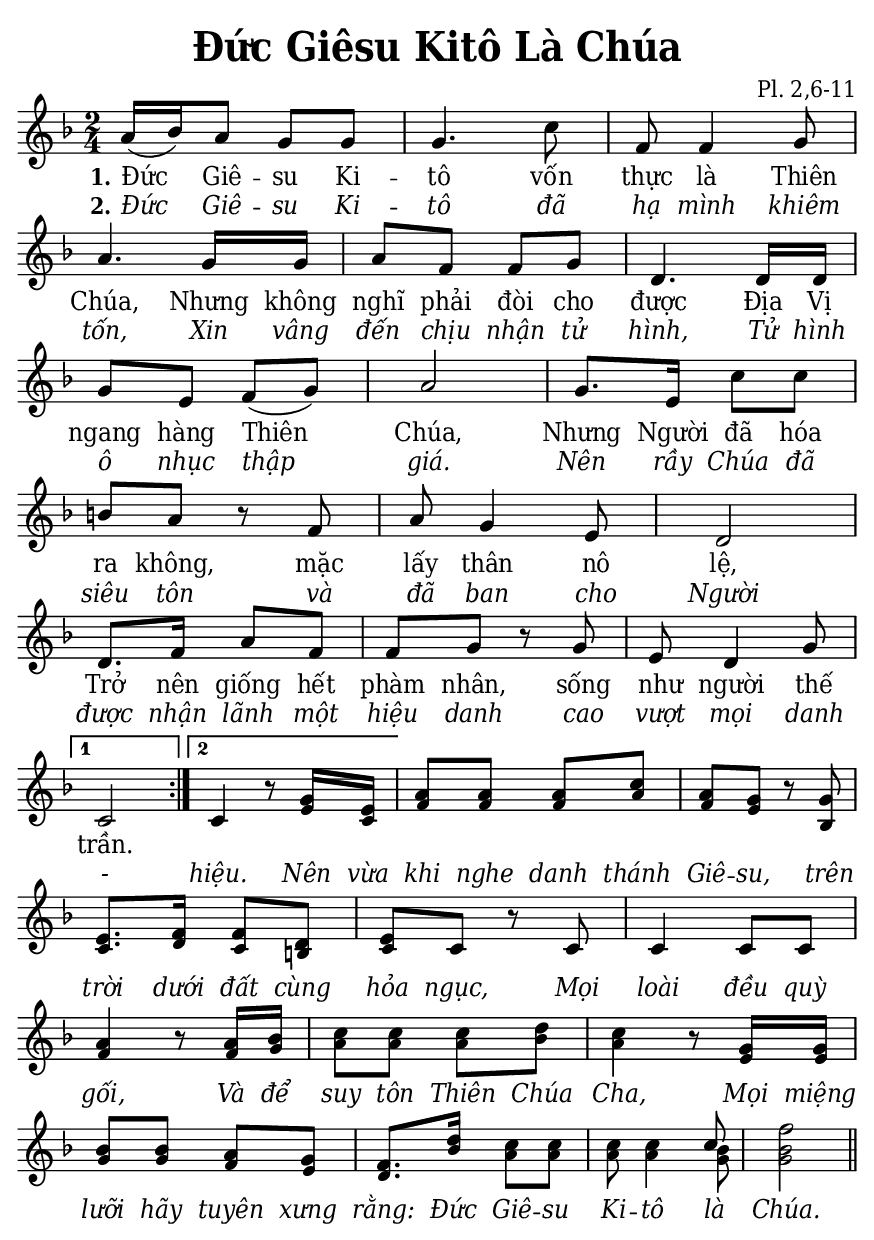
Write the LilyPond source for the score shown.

% Cài đặt chung\
\version "2.22.1"
\include "english.ly"

\header {
  title = \markup { \fontsize #1 "Đức Giêsu Kitô Là Chúa" }
  composer = "Pl. 2,6-11"
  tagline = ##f
}

% Nhạc phiên khúc
nhacPhienKhucSop = \relative c'' {
  a16 (bf) a8 g g |
  g4. c8 |
  f, f4 g8 |
  a4. g16 g |
  a8 f f g |
  d4. d16 d |
  g8 e f (g) |
  a2 |
  g8. e16 c'8 c |
  b!a r f |
  a g4 e8 |
  d2 |
  d8. f16 a8 f |
  f g r g |
  e d4 g8 |
  \set Score.repeatCommands = #'((volta "1"))
  c,2 
  \set Score.repeatCommands = #'((volta #f) (volta "2") end-repeat)
  c4 r8 g'16 e
  \set Score.repeatCommands = #'((volta #f))
  a8 a a c |
  a g r g |
  e8. f16 f8 d |
  e c r c |
  c4 c8 c |
  a'4 r8 a16 bf |
  c8 c c d |
  c4 r8 g16 g |
  bf8 bf a g |
  f8. d'16 c8 c |
  c c4 c8 |
  \stemDown f2 \bar "||"
}

nhacPhienKhucAlto = \relative c' {
  R2*16
  r4. e16 c |
  f8 f f a |
  f e r bf |
  c8. d16 c8 b! |
  c c r c |
  c4 c8 c |
  f4 r8 f16 g |
  a8 a a bf |
  a4 r8 e16 e |
  g8 g f e |
  d8. bf'16 a8 a |
  a a4 <bf g>8 |
  <bf g>2
}

% Lời phiên khúc
loiPhienKhucSop = \lyrics {
  <<
    {
      \set stanza = "1."
      Đức Giê -- su Ki -- tô vốn thực là Thiên Chúa,
      Nhưng không nghĩ phải đòi cho được Địa Vị
      ngang hàng Thiên Chúa,
      Nhưng Người đã hóa ra không,
      mặc lấy thân nô lệ,
      Trở nên giống hết phàm nhân,
      sống như người thế trần.
    }
    \new Lyrics {
	    \set associatedVoice = "beSop"
	    \set stanza = "2."
      \override Lyrics.LyricText.font-shape = #'italic
	    Đức Giê -- su Ki -- tô đã hạ mình khiêm tốn,
	    Xin vâng đến chịu nhận tử hình,
	    Tử hình ô nhục thập giá.
	    Nên rầy Chúa đã siêu tôn và đã ban cho Người
	    được nhận lãnh một hiệu danh
	    cao vượt mọi danh - hiệu.
	    Nên vừa khi nghe danh thánh Giê -- su,
	    trên trời dưới đất cùng hỏa ngục,
	    Mọi loài đều quỳ gối,
	    Và để suy tôn Thiên Chúa Cha,
	    Mọi miệng lưỡi hãy tuyên xưng rằng:
	    Đức Giê -- su Ki -- tô là Chúa.
    }
  >>
}

% Dàn trang
\paper {
  #(set-paper-size "a5")
  top-margin = 3\mm
  bottom-margin = 3\mm
  left-margin = 3\mm
  right-margin = 3\mm
  indent = #0
  #(define fonts
	 (make-pango-font-tree "Deja Vu Serif Condensed"
	 		       "Deja Vu Serif Condensed"
			       "Deja Vu Serif Condensed"
			       (/ 20 20)))
  print-page-number = ##f
  system-system-spacing = #'((basic-distance . 0.1) (padding . 2))
  page-count = 1
}

TongNhip = {
  \key f \major \time 2/4
  \set Timing.beamExceptions = #'()
  \set Timing.baseMoment = #(ly:make-moment 1/4)
}

% mã nguồn cho những chức năng chưa hỗ trợ trong phiên bản lilypond hiện tại
% cung cấp bởi cộng đồng lilypond khi gửi email đến lilypond-user@gnu.org
% Đổi kích thước nốt cho bè phụ
notBePhu =
#(define-music-function (font-size music) (number? ly:music?)
   (for-some-music
     (lambda (m)
       (if (music-is-of-type? m 'rhythmic-event)
           (begin
             (set! (ly:music-property m 'tweaks)
                   (cons `(font-size . ,font-size)
                         (ly:music-property m 'tweaks)))
             #t)
           #f))
     music)
   music)
% kết thúc mã nguồn

\score {
  \new ChoirStaff <<
    \new Staff \with {
        \consists "Merge_rests_engraver"
        printPartCombineTexts = ##f
      }
      <<
      \new Voice \TongNhip \partCombine 
        \nhacPhienKhucSop
        \notBePhu -1 { \nhacPhienKhucAlto }
      \new NullVoice = beSop \nhacPhienKhucSop
      \new Lyrics \lyricsto beSop \loiPhienKhucSop
      >>
  >>
  \layout {
    \override Lyrics.LyricSpace.minimum-distance = #1.5
    \override LyricHyphen.minimum-distance = #1
    \override Score.BarNumber.break-visibility = ##(#f #f #f)
    \override Score.SpacingSpanner.uniform-stretching = ##t
  } 
}
